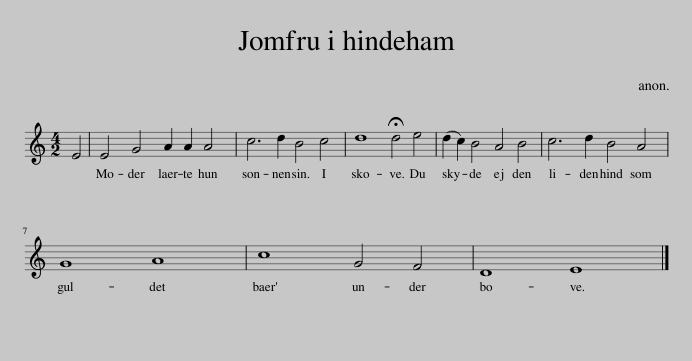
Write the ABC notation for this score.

X:1
L:1/8
M:4/2
I:linebreak $
K:C
V:1 treble
V:1
 E4 | E4 G4 A2 A2 A4 | c6 d2 B4 c4 | d8 !fermata!d4 e4 | (d2 c2) B4 A4 B4 | %5
 c6 d2 B4 A4 |$ G8 A8 | c8 G4 F4 | D8 E8 |] %9
